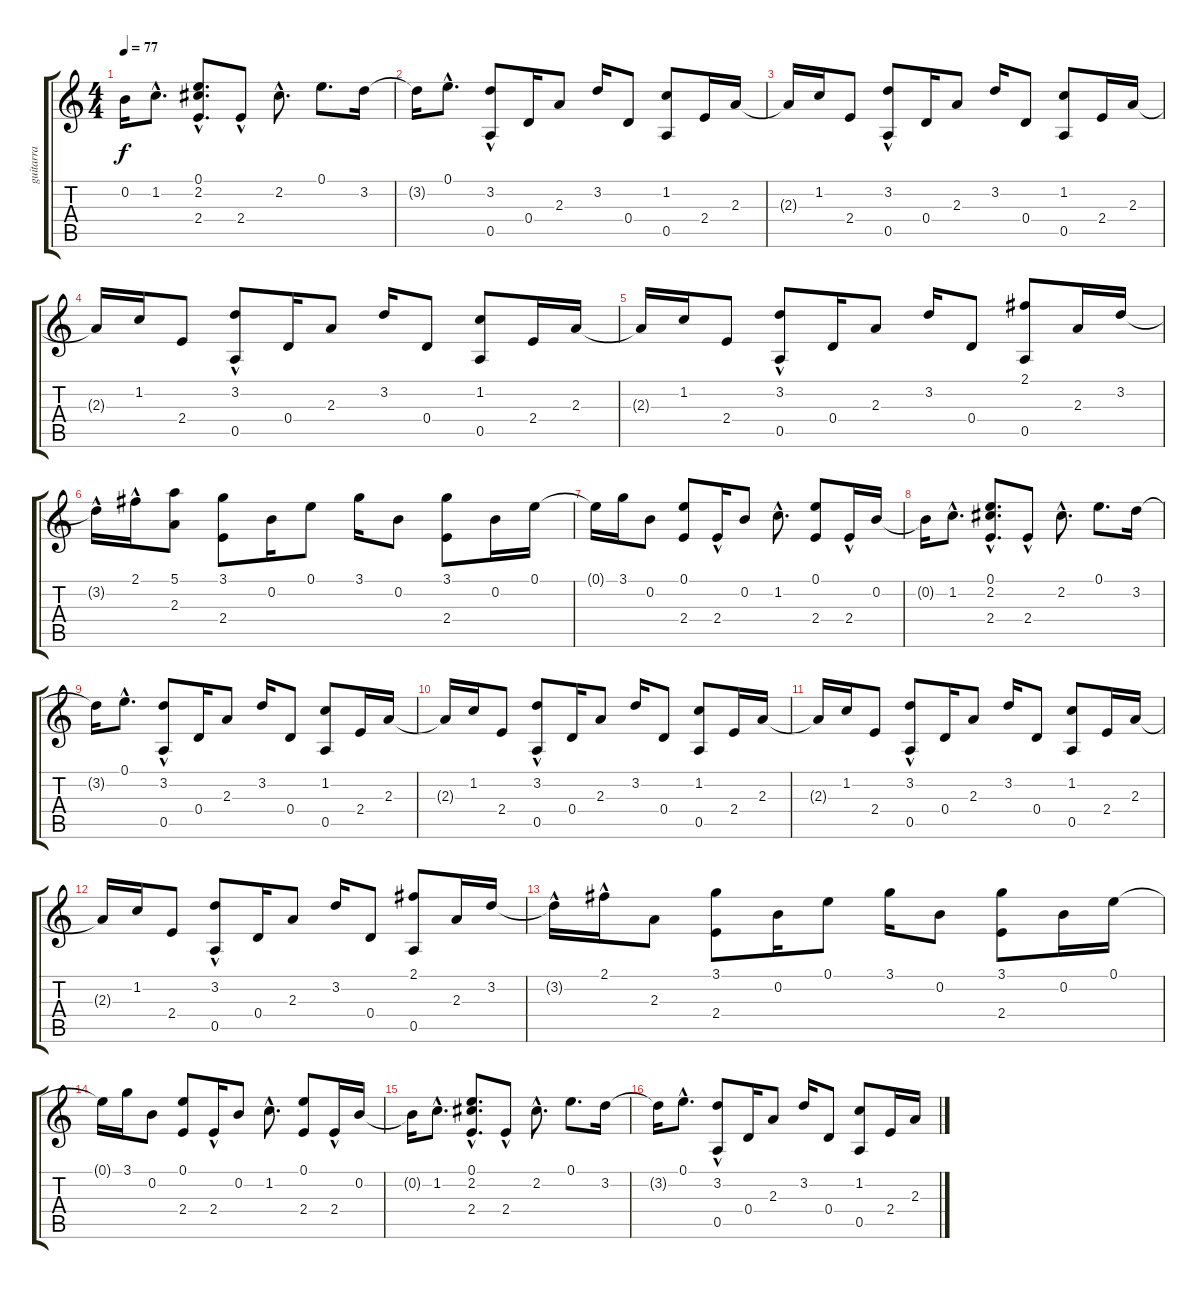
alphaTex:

\track ("guitarra" "guitarra") {instrument acousticguitarnylon}
\staff {score tabs}
\tuning (E4 B3 G3 D3 A2 E2) {hide}
\ts (4 4)
\tempo 77
\clef g2
\ks c
0.2{t}.16{dy f} 1.2{hac}.8{d} (0.1 2.2 2.4{hac}).8{d} 2.4{hac}.8 2.2{hac}.8{d} 0.1.8{d} 3.2.16 |
3.2{t}.16 0.1{hac}.8{d} (3.2{hac} 0.5).8 0.4.16 2.3.8 3.2.16 0.4.8 (1.2 0.5).8 2.4.16 2.3.16 |
2.3{t}.16 1.2.16 2.4.8 (3.2{hac} 0.5).8 0.4.16 2.3.8 3.2.16 0.4.8 (1.2 0.5).8 2.4.16 2.3.16 |
2.3{t}.16 1.2.16 2.4.8 (3.2{hac} 0.5).8 0.4.16 2.3.8 3.2.16 0.4.8 (1.2 0.5).8 2.4.16 2.3.16 |
2.3{t}.16 1.2.16 2.4.8 (3.2{hac} 0.5).8 0.4.16 2.3.8 3.2.16 0.4.8 (2.1 0.5).8 2.3.16 3.2.16 |
3.2{hac t}.16 2.1{hac}.16 (5.1 2.3).8 (3.1 2.4).8 0.2.16 0.1.8 3.1.16 0.2.8 (3.1 2.4).8 0.2.16 0.1.16 |
0.1{t}.16 3.1.16 0.2.8 (0.1 2.4).8 2.4{hac}.16 0.2.8 1.2{hac}.8{d} (0.1 2.4).8 2.4{hac}.16 0.2.16 |
0.2{t}.16 1.2{hac}.8{d} (0.1 2.2 2.4{hac}).8{d} 2.4{hac}.8 2.2{hac}.8{d} 0.1.8{d} 3.2.16 |
3.2{t}.16 0.1{hac}.8{d} (3.2{hac} 0.5).8 0.4.16 2.3.8 3.2.16 0.4.8 (1.2 0.5).8 2.4.16 2.3.16 |
2.3{t}.16 1.2.16 2.4.8 (3.2{hac} 0.5).8 0.4.16 2.3.8 3.2.16 0.4.8 (1.2 0.5).8 2.4.16 2.3.16 |
2.3{t}.16 1.2.16 2.4.8 (3.2{hac} 0.5).8 0.4.16 2.3.8 3.2.16 0.4.8 (1.2 0.5).8 2.4.16 2.3.16 |
2.3{t}.16 1.2.16 2.4.8 (3.2{hac} 0.5).8 0.4.16 2.3.8 3.2.16 0.4.8 (2.1 0.5).8 2.3.16 3.2.16 |
3.2{hac t}.16 2.1{hac}.16 2.3.8 (3.1 2.4).8 0.2.16 0.1.8 3.1.16 0.2.8 (3.1 2.4).8 0.2.16 0.1.16 |
0.1{t}.16 3.1.16 0.2.8 (0.1 2.4).8 2.4{hac}.16 0.2.8 1.2{hac}.8{d} (0.1 2.4).8 2.4{hac}.16 0.2.16 |
0.2{t}.16 1.2{hac}.8{d} (0.1 2.2 2.4{hac}).8{d} 2.4{hac}.8 2.2{hac}.8{d} 0.1.8{d} 3.2.16 |
3.2{t}.16 0.1{hac}.8{d} (3.2{hac} 0.5).8 0.4.16 2.3.8 3.2.16 0.4.8 (1.2 0.5).8 2.4.16 2.3.16
